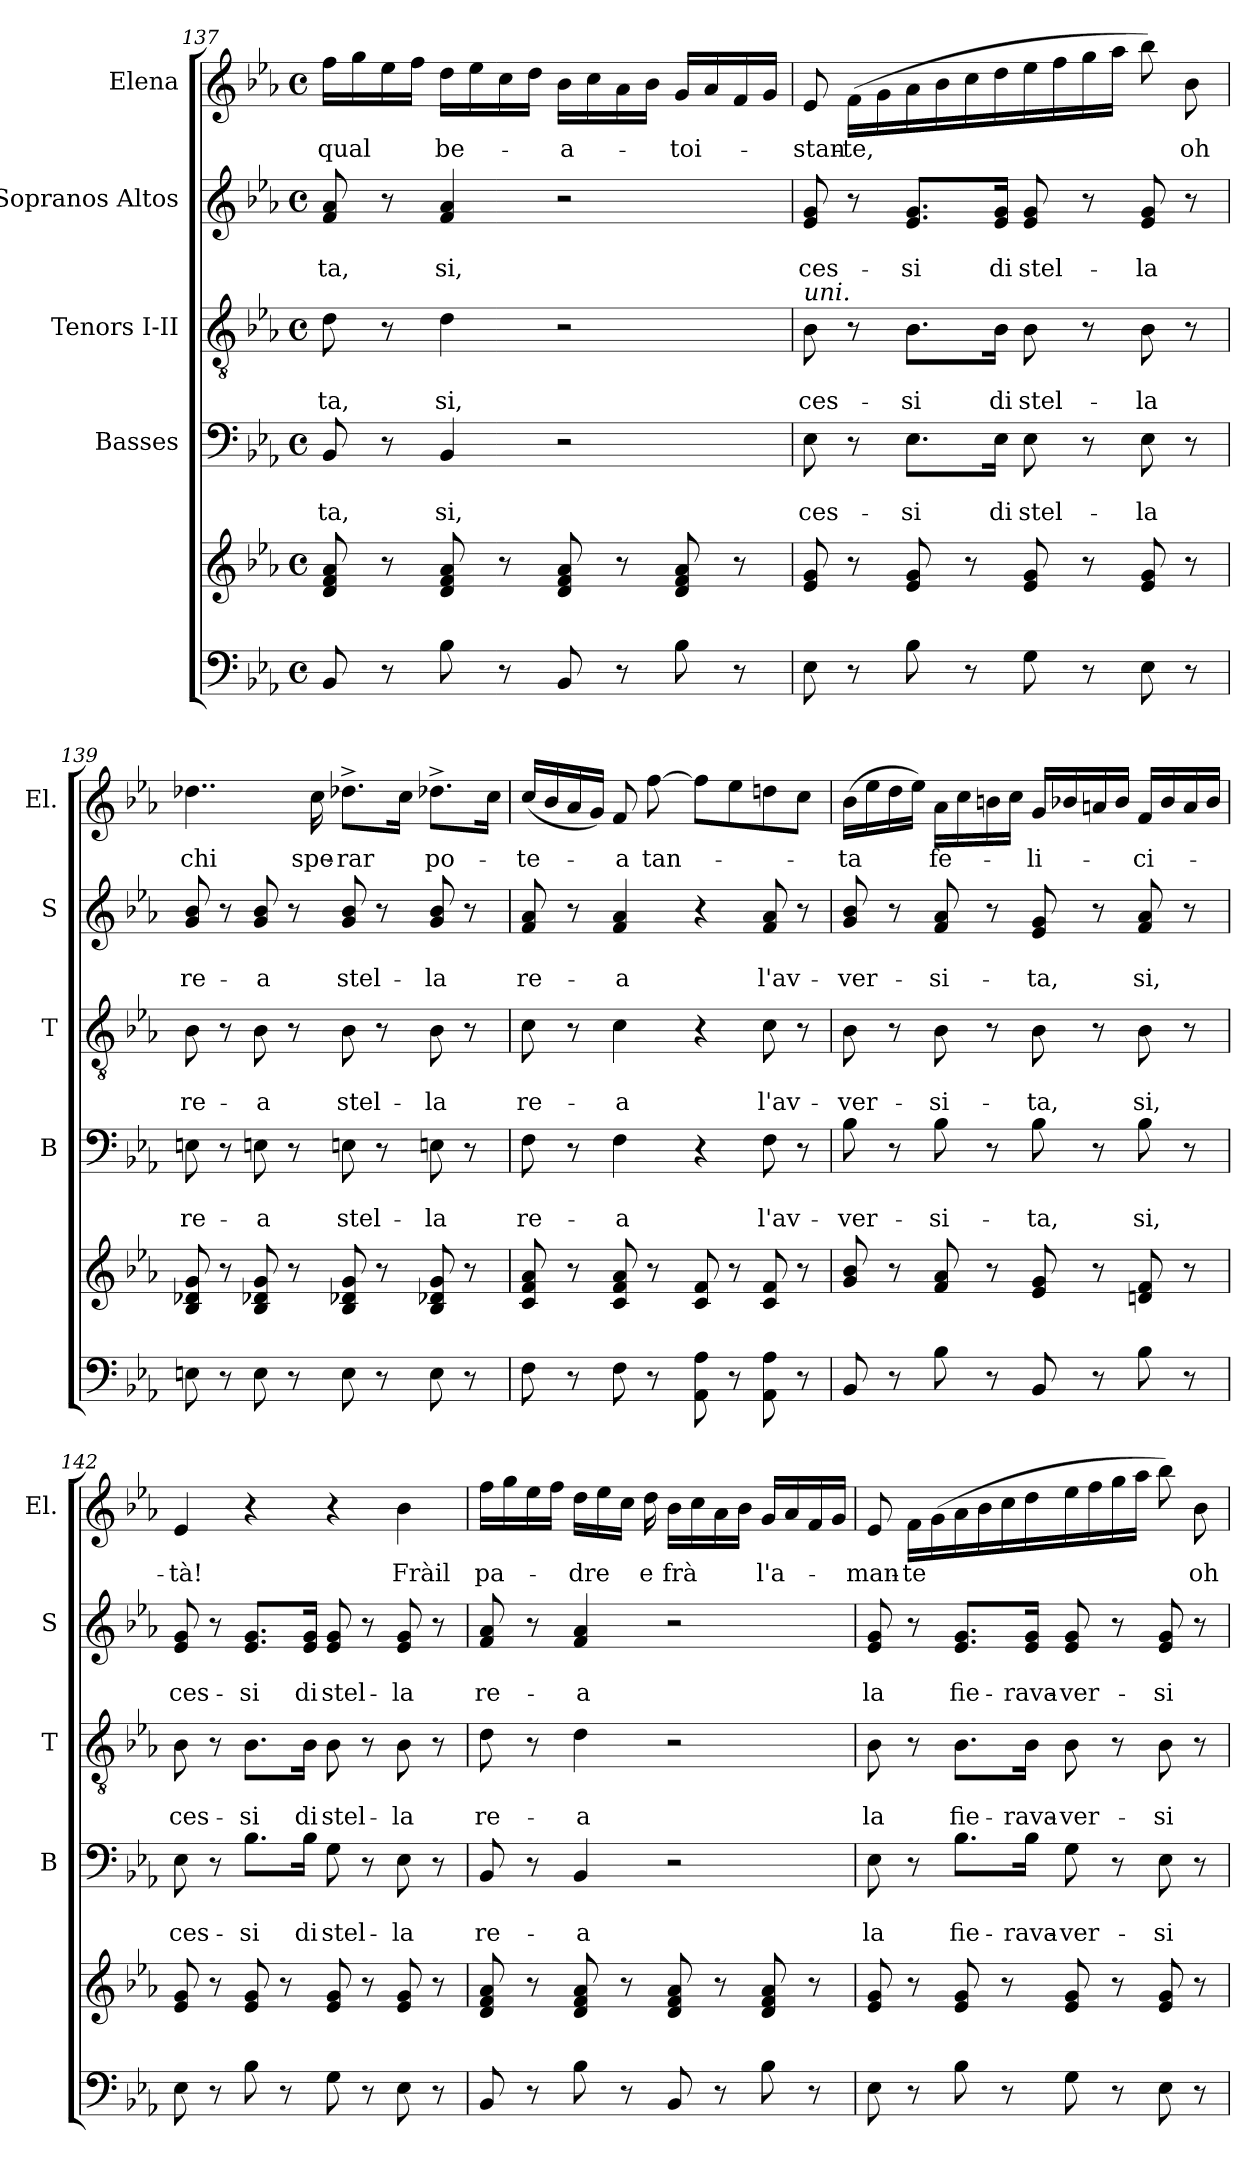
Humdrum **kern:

**kern	**kern	**kern	**text	**text	**kern	**text	**text	**kern	**text	**text	**kern	**text
*part5	*part5	*part4	*part4	*part4	*part3	*part3	*part3	*part2	*part2	*part2	*part1	*part1
*staff6	*staff5	*staff4	*staff4	*staff4	*staff3	*staff3	*staff3	*staff2	*staff2	*staff2	*staff1	*staff1
*	*	*I"Basses	*	*	*I"Tenors I-II	*	*	*I"Sopranos Altos	*	*	*I"Elena	*
*	*	*I'B	*	*	*I'T	*	*	*I'S	*	*	*I'El.	*
!!LO:LB:g=z
*clefF4	*clefG2	*clefF4	*	*	*clefGv2	*	*	*clefG2	*	*	*clefG2	*
*k[b-e-a-]	*k[b-e-a-]	*k[b-e-a-]	*	*	*k[b-e-a-]	*	*	*k[b-e-a-]	*	*	*k[b-e-a-]	*
*E-:	*E-:	*E-:	*	*	*E-:	*	*	*E-:	*	*	*E-:	*
*M4/4	*M4/4	*M4/4	*	*	*M4/4	*	*	*M4/4	*	*	*M4/4	*
*met(c)	*met(c)	*met(c)	*	*	*met(c)	*	*	*met(c)	*	*	*met(c)	*
=137	=137	=137	=137	=137	=137	=137	=137	=137	=137	=137	=137	=137
8BB-/	8d/ 8f/ 8a-/	8BB-/	.	-ta,	8d\	.	-ta,	8f/ 8a-/	.	-ta,	16ff\LL	qual
.	.	.	.	.	.	.	.	.	.	.	16gg\	.
8r	8r	8r	.	.	8r	.	.	8r	.	.	16ee-\	.
.	.	.	.	.	.	.	.	.	.	.	16ff\JJ	.
8B-\	8d/ 8f/ 8a-/	4BB-/	.	si,	4d\	.	si,	4f/ 4a-/	.	si,	16dd\LL	be-
.	.	.	.	.	.	.	.	.	.	.	16ee-\	.
8r	8r	.	.	.	.	.	.	.	.	.	16cc\	.
.	.	.	.	.	.	.	.	.	.	.	16dd\JJ	.
8BB-/	8d/ 8f/ 8a-/	2r	.	.	2r	.	.	2r	.	.	16b-\LL	-a-
.	.	.	.	.	.	.	.	.	.	.	16cc\	.
8r	8r	.	.	.	.	.	.	.	.	.	16a-\	.
.	.	.	.	.	.	.	.	.	.	.	16b-\JJ	.
8B-\	8d/ 8f/ 8a-/	.	.	.	.	.	.	.	.	.	16g/LL	-toi-
.	.	.	.	.	.	.	.	.	.	.	16a-/	.
8r	8r	.	.	.	.	.	.	.	.	.	16f/	.
.	.	.	.	.	.	.	.	.	.	.	16g/JJ	.
=138	=138	=138	=138	=138	=138	=138	=138	=138	=138	=138	=138	=138
!	!	!	!	!	!LO:TX:a:i:t=uni.	!	!	!	!	!	!	!
8E-\	8e-/ 8g/	8E-\	.	ces-	8B-\	.	ces-	8e-/ 8g/	.	ces-	8e-/	-stan-
8r	8r	8r	.	.	8r	.	.	8r	.	.	(16f\LL	-te,
.	.	.	.	.	.	.	.	.	.	.	16g\	.
8B-\	8e-/ 8g/	8.E-\L	.	-si	8.B-\L	.	-si	8.e-/ 8.g/L	.	-si	16a-\	.
.	.	.	.	.	.	.	.	.	.	.	16b-\	.
8r	8r	.	.	.	.	.	.	.	.	.	16cc\	.
.	.	16E-\Jk	.	di	16B-\Jk	.	di	16e-/ 16g/Jk	.	di	16dd\	.
8G\	8e-/ 8g/	8E-\	.	stel-	8B-\	.	stel-	8e-/ 8g/	.	stel-	16ee-\	.
.	.	.	.	.	.	.	.	.	.	.	16ff\	.
8r	8r	8r	.	.	8r	.	.	8r	.	.	16gg\	.
.	.	.	.	.	.	.	.	.	.	.	16aa-\JJ	.
8E-\	8e-/ 8g/	8E-\	.	-la	8B-\	.	-la	8e-/ 8g/	.	-la	8bb-\)	.
8r	8r	8r	.	.	8r	.	.	8r	.	.	8b-\	oh
=139	=139	=139	=139	=139	=139	=139	=139	=139	=139	=139	=139	=139
8En\	8B-/ 8d-X/ 8g/	8En\	.	re-	8B-\	.	re-	8g/ 8b-/	.	re-	4..dd-X\	chi
8r	8r	8r	.	.	8r	.	.	8r	.	.	.	.
8E\	8B-/ 8d-X/ 8g/	8En\	.	-a	8B-\	.	-a	8g/ 8b-/	.	-a	.	.
8r	8r	8r	.	.	8r	.	.	8r	.	.	.	.
.	.	.	.	.	.	.	.	.	.	.	16cc\	spe-
8E\	8B-/ 8d-X/ 8g/	8En\	.	stel-	8B-\	.	stel-	8g/ 8b-/	.	stel-	8.dd-X^>\L	-rar
8r	8r	8r	.	.	8r	.	.	8r	.	.	.	.
.	.	.	.	.	.	.	.	.	.	.	16cc\Jk	.
8E\	8B-/ 8d-X/ 8g/	8En\	.	-la	8B-\	.	-la	8g/ 8b-/	.	-la	8.dd-X^>\L	po-
8r	8r	8r	.	.	8r	.	.	8r	.	.	.	.
.	.	.	.	.	.	.	.	.	.	.	16cc\Jk	.
!!LO:PB:g=z
=140	=140	=140	=140	=140	=140	=140	=140	=140	=140	=140	=140	=140
8F\	8c/ 8f/ 8a-/	8F\	.	re-	8c\	.	re-	8f/ 8a-/	.	re-	(16cc/LL	-te-
.	.	.	.	.	.	.	.	.	.	.	16b-/	.
8r	8r	8r	.	.	8r	.	.	8r	.	.	16a-/	.
.	.	.	.	.	.	.	.	.	.	.	16g/JJ)	.
8F\	8c/ 8f/ 8a-/	4F\	.	-a	4c\	.	-a	4f/ 4a-/	.	-a	8f/	-a
8r	8r	.	.	.	.	.	.	.	.	.	[8ff\	tan-
8AA-\ 8A-\	8c/ 8f/	4r	.	.	4r	.	.	4r	.	.	8ff\L]	.
8r	8r	.	.	.	.	.	.	.	.	.	8ee-\	.
8AA-\ 8A-\	8c/ 8f/	8F\	.	l'av-	8c\	.	l'av-	8f/ 8a-/	.	l'av-	8ddn\	.
8r	8r	8r	.	.	8r	.	.	8r	.	.	8cc\J	.
=141	=141	=141	=141	=141	=141	=141	=141	=141	=141	=141	=141	=141
8BB-/	8g/ 8b-/	8B-\	.	-ver-	8B-\	.	-ver-	8g/ 8b-/	.	-ver-	(16b-\LL	-ta
.	.	.	.	.	.	.	.	.	.	.	16ee-\	.
8r	8r	8r	.	.	8r	.	.	8r	.	.	16dd\	.
.	.	.	.	.	.	.	.	.	.	.	16ee-\JJ)	.
8B-\	8f/ 8a-/	8B-\	.	-si-	8B-\	.	-si-	8f/ 8a-/	.	-si-	16a-\LL	fe-
.	.	.	.	.	.	.	.	.	.	.	16cc\	.
8r	8r	8r	.	.	8r	.	.	8r	.	.	16bn\	.
.	.	.	.	.	.	.	.	.	.	.	16cc\JJ	.
8BB-/	8e-/ 8g/	8B-\	.	-ta,	8B-\	.	-ta,	8e-/ 8g/	.	-ta,	16g/LL	-li-
.	.	.	.	.	.	.	.	.	.	.	16b-X/	.
8r	8r	8r	.	.	8r	.	.	8r	.	.	16an/	.
.	.	.	.	.	.	.	.	.	.	.	16b-/JJ	.
8B-\	8dn/ 8f/	8B-\	.	si,	8B-\	.	si,	8f/ 8a-/	.	si,	16f/LL	-ci-
.	.	.	.	.	.	.	.	.	.	.	16b-/	.
8r	8r	8r	.	.	8r	.	.	8r	.	.	16a/	.
.	.	.	.	.	.	.	.	.	.	.	16b-/JJ	.
=142	=142	=142	=142	=142	=142	=142	=142	=142	=142	=142	=142	=142
8E-\	8e-/ 8g/	8E-\	.	ces-	8B-\	.	ces-	8e-/ 8g/	.	ces-	4e-/	-tà!
8r	8r	8r	.	.	8r	.	.	8r	.	.	.	.
8B-\	8e-/ 8g/	8.B-\L	.	-si	8.B-\L	.	-si	8.e-/ 8.g/L	.	-si	4r	.
8r	8r	.	.	.	.	.	.	.	.	.	.	.
.	.	16B-\Jk	.	di	16B-\Jk	.	di	16e-/ 16g/Jk	.	di	.	.
8G\	8e-/ 8g/	8G\	.	stel-	8B-\	.	stel-	8e-/ 8g/	.	stel-	4r	.
8r	8r	8r	.	.	8r	.	.	8r	.	.	.	.
8E-\	8e-/ 8g/	8E-\	.	-la	8B-\	.	-la	8e-/ 8g/	.	-la	4b-\	Fràil
8r	8r	8r	.	.	8r	.	.	8r	.	.	.	.
!!LO:LB:g=z
=143	=143	=143	=143	=143	=143	=143	=143	=143	=143	=143	=143	=143
8BB-/	8d/ 8f/ 8a-/	8BB-/	.	re-	8d\	.	re-	8f/ 8a-/	.	re-	16ff\LL	pa-
.	.	.	.	.	.	.	.	.	.	.	16gg\	.
8r	8r	8r	.	.	8r	.	.	8r	.	.	16ee-\	.
.	.	.	.	.	.	.	.	.	.	.	16ff\JJ	.
8B-\	8d/ 8f/ 8a-/	4BB-/	.	-a	4d\	.	-a	4f/ 4a-/	.	-a	16dd\LL	-dre
.	.	.	.	.	.	.	.	.	.	.	16ee-\	.
8r	8r	.	.	.	.	.	.	.	.	.	16cc\JJ	.
.	.	.	.	.	.	.	.	.	.	.	16dd\	e
8BB-/	8d/ 8f/ 8a-/	2r	.	.	2r	.	.	2r	.	.	16b-\LL	frà
.	.	.	.	.	.	.	.	.	.	.	16cc\	.
8r	8r	.	.	.	.	.	.	.	.	.	16a-\	.
.	.	.	.	.	.	.	.	.	.	.	16b-\JJ	.
8B-\	8d/ 8f/ 8a-/	.	.	.	.	.	.	.	.	.	16g/LL	l'a-
.	.	.	.	.	.	.	.	.	.	.	16a-/	.
8r	8r	.	.	.	.	.	.	.	.	.	16f/	.
.	.	.	.	.	.	.	.	.	.	.	16g/JJ	.
=144	=144	=144	=144	=144	=144	=144	=144	=144	=144	=144	=144	=144
8E-\	8e-/ 8g/	8E-\	.	la	8B-\	.	la	8e-/ 8g/	.	la	8e-/	-man-
8r	8r	8r	.	.	8r	.	.	8r	.	.	16f\LL	-te
.	.	.	.	.	.	.	.	.	.	.	(16g\	.
8B-\	8e-/ 8g/	8.B-\L	.	fie-	8.B-\L	.	fie-	8.e-/ 8.g/L	.	fie-	16a-\	.
.	.	.	.	.	.	.	.	.	.	.	16b-\	.
8r	8r	.	.	.	.	.	.	.	.	.	16cc\	.
.	.	16B-\Jk	.	-rava-	16B-\Jk	.	-rava-	16e-/ 16g/Jk	.	-rava-	16dd\	.
8G\	8e-/ 8g/	8G\	.	-ver-	8B-\	.	-ver-	8e-/ 8g/	.	-ver-	16ee-\	.
.	.	.	.	.	.	.	.	.	.	.	16ff\	.
8r	8r	8r	.	.	8r	.	.	8r	.	.	16gg\	.
.	.	.	.	.	.	.	.	.	.	.	16aa-\JJ	.
8E-\	8e-/ 8g/	8E-\	.	-si-	8B-\	.	-si-	8e-/ 8g/	.	-si-	8bb-\)	.
8r	8r	8r	.	.	8r	.	.	8r	.	.	8b-\	oh
=	=	=	=	=	=	=	=	=	=	=	=	=
*-	*-	*-	*-	*-	*-	*-	*-	*-	*-	*-	*-	*-
